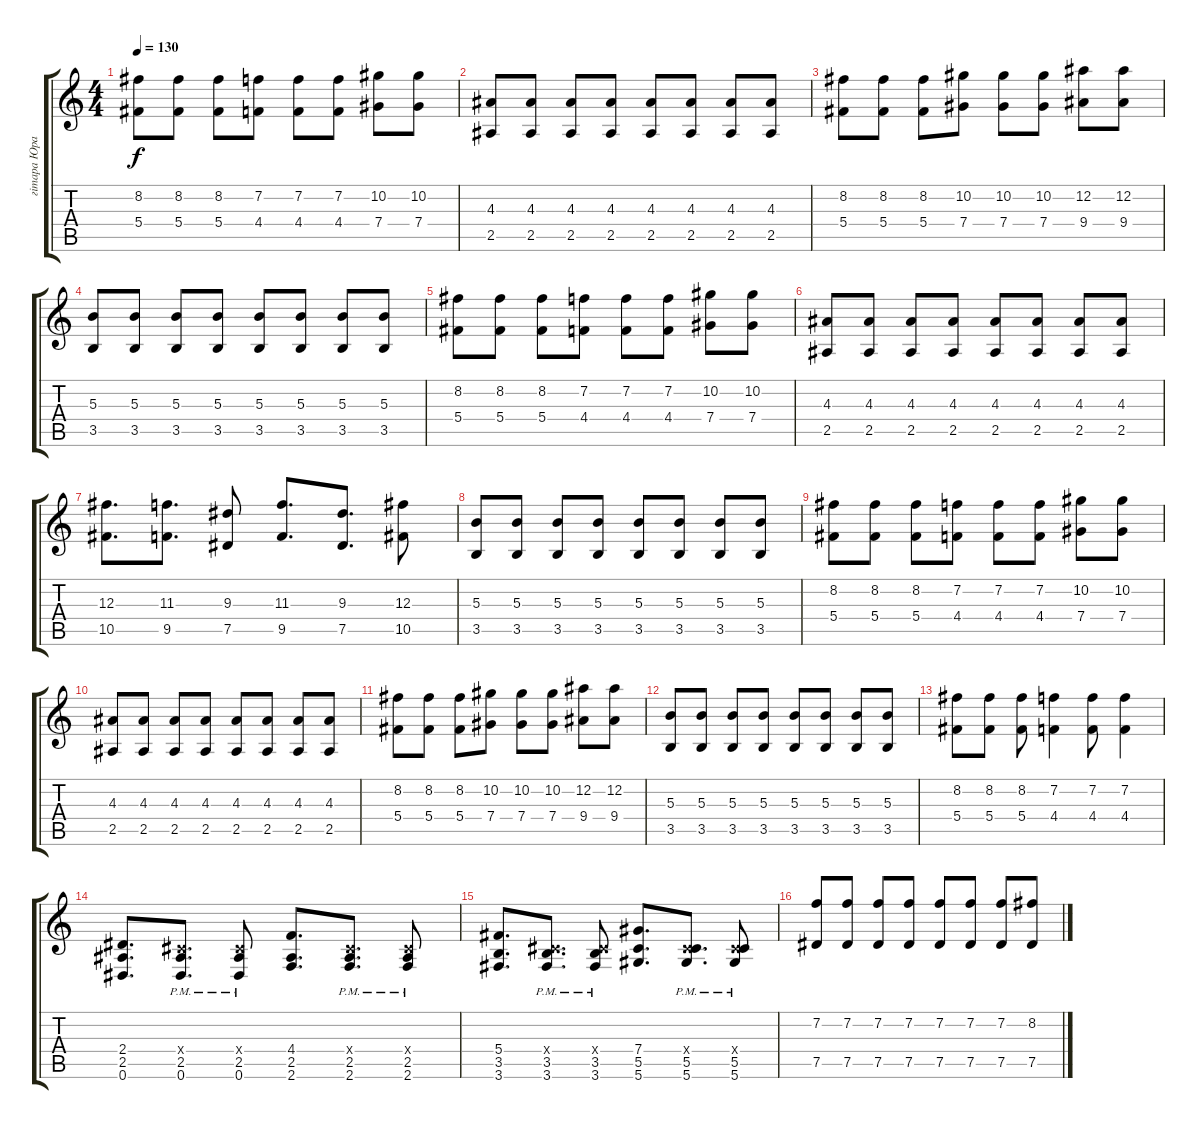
\track ("гiтара Юрась" "гiтара Юра") {instrument overdrivenguitar}
\staff {score tabs}
\tuning (Eb4 Bb3 Gb3 Db3 Ab2 Eb2) {hide}
\ts (4 4)
\tempo 130
\clef g2
\ks c
(8.2 5.4).8{dy f} (8.2 5.4).8 (8.2 5.4).8 (7.2 4.4).8 (7.2 4.4).8 (7.2 4.4).8 (10.2 7.4).8 (10.2 7.4).8 |
(4.3 2.5).8 (4.3 2.5).8 (4.3 2.5).8 (4.3 2.5).8 (4.3 2.5).8 (4.3 2.5).8 (4.3 2.5).8 (4.3 2.5).8 |
(8.2 5.4).8 (8.2 5.4).8 (8.2 5.4).8 (10.2 7.4).8 (10.2 7.4).8 (10.2 7.4).8 (12.2 9.4).8 (12.2 9.4).8 |
(5.3 3.5).8 (5.3 3.5).8 (5.3 3.5).8 (5.3 3.5).8 (5.3 3.5).8 (5.3 3.5).8 (5.3 3.5).8 (5.3 3.5).8 |
(8.2 5.4).8 (8.2 5.4).8 (8.2 5.4).8 (7.2 4.4).8 (7.2 4.4).8 (7.2 4.4).8 (10.2 7.4).8 (10.2 7.4).8 |
(4.3 2.5).8 (4.3 2.5).8 (4.3 2.5).8 (4.3 2.5).8 (4.3 2.5).8 (4.3 2.5).8 (4.3 2.5).8 (4.3 2.5).8 |
(12.3 10.5).8{d} (11.3 9.5).8{d} (9.3 7.5).8 (11.3 9.5).8{d} (9.3 7.5).8{d} (12.3 10.5).8 |
(5.3 3.5).8 (5.3 3.5).8 (5.3 3.5).8 (5.3 3.5).8 (5.3 3.5).8 (5.3 3.5).8 (5.3 3.5).8 (5.3 3.5).8 |
(8.2 5.4).8 (8.2 5.4).8 (8.2 5.4).8 (7.2 4.4).8 (7.2 4.4).8 (7.2 4.4).8 (10.2 7.4).8 (10.2 7.4).8 |
(4.3 2.5).8 (4.3 2.5).8 (4.3 2.5).8 (4.3 2.5).8 (4.3 2.5).8 (4.3 2.5).8 (4.3 2.5).8 (4.3 2.5).8 |
(8.2 5.4).8 (8.2 5.4).8 (8.2 5.4).8 (10.2 7.4).8 (10.2 7.4).8 (10.2 7.4).8 (12.2 9.4).8 (12.2 9.4).8 |
(5.3 3.5).8 (5.3 3.5).8 (5.3 3.5).8 (5.3 3.5).8 (5.3 3.5).8 (5.3 3.5).8 (5.3 3.5).8 (5.3 3.5).8 |
(8.2 5.4).8 (8.2 5.4).8 (8.2 5.4).8 (7.2 4.4).4 (7.2 4.4).8 (7.2 4.4).4 |
(2.4 2.5 0.6).8{d} (0.4{x} 2.5{pm} 0.6{pm}).8{d} (0.4{x} 2.5{pm} 0.6{pm}).8 (4.4 2.5 2.6).8{d} (0.4{x} 2.5{pm} 2.6{pm}).8{d} (0.4{x} 2.5{pm} 2.6{pm}).8 |
(5.4 3.5 3.6).8{d} (0.4{x} 3.5{pm} 3.6{pm}).8{d} (0.4{x} 3.5{pm} 3.6{pm}).8 (7.4 5.5 5.6).8{d} (0.4{x} 5.5{pm} 5.6{pm}).8{d} (0.4{x} 5.5{pm} 5.6{pm}).8 |
(7.2 7.5).8{instrument electricguitarmuted} (7.2 7.5).8 (7.2 7.5).8 (7.2 7.5).8 (7.2 7.5).8 (7.2 7.5).8 (7.2 7.5).8 (8.2 7.5).8
